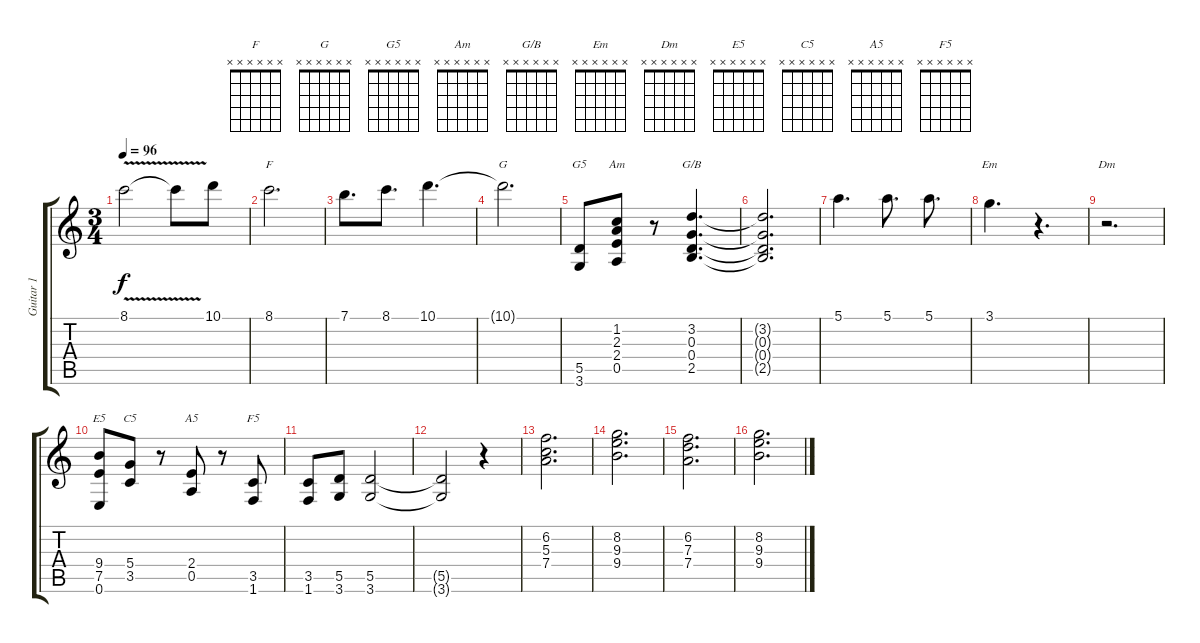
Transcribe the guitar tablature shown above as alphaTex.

\track ("Guitar 1" "Guitar 1") {instrument distortionguitar}
\staff {score tabs}
\tuning (E4 B3 G3 D3 A2 E2) {hide}
\chord ("F" x x x x x x)
\chord ("G" x x x x x x)
\chord ("G5" x x x x x x)
\chord ("Am" x x x x x x)
\chord ("G/B" x x x x x x)
\chord ("Em" x x x x x x)
\chord ("Dm" x x x x x x)
\chord ("E5" x x x x x x)
\chord ("C5" x x x x x x)
\chord ("A5" x x x x x x)
\chord ("F5" x x x x x x)
\ts (3 4)
\tempo 96
\clef g2
\ks c
8.1{v}.2{dy f} 8.1{t}.8 10.1.8 |
8.1.2{d ch "F"} |
7.1.8{d} 8.1.8{d} 10.1.4{d} |
10.1{t}.2{d ch "G"} |
(5.5 3.6).8{ch "G5"} (1.2 2.3 2.4 0.5).8{ch "Am"} r.8 (3.2 0.3 0.4 2.5).4{d ch "G/B"} |
(3.2{t} 0.3{t} 0.4{t} 2.5{t}).2{d} |
5.1.4{d} 5.1.8{d} 5.1.8{d} |
3.1.4{d ch "Em"} r.4{d} |
r.2{d ch "Dm"} |
(9.4 7.5 0.6).8{ch "E5"} (5.4 3.5).8{ch "C5"} r.8 (2.4 0.5).8{ch "A5"} r.8 (3.5 1.6).8{ch "F5"} |
(3.5 1.6).8 (5.5 3.6).8 (5.5 3.6).2 |
(5.5{t} 3.6{t}).2 r.4 |
(6.2 5.3 7.4).2{d} |
(8.2 9.3 9.4).2{d} |
(6.2 7.3 7.4).2{d} |
(8.2 9.3 9.4).2{d}
